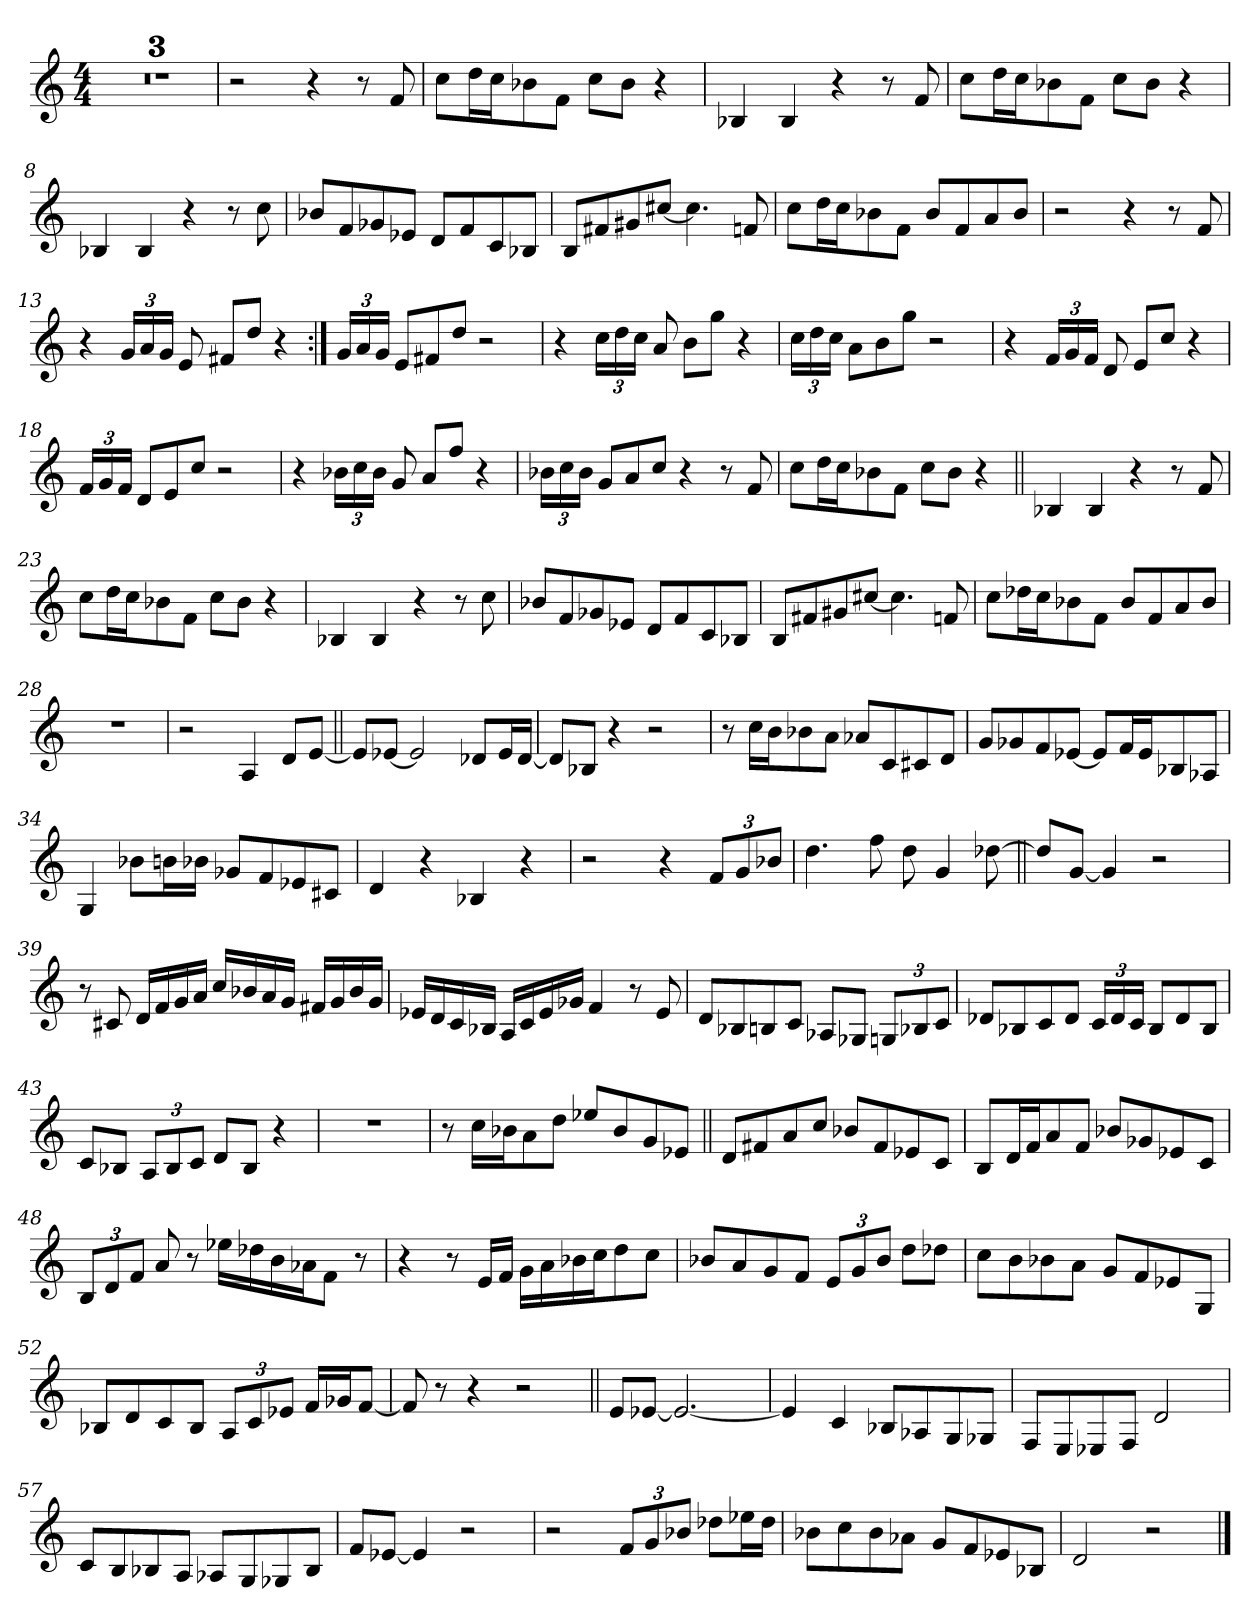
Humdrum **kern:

**kern
*part1
*staff1
*clefG2
*k[]
*M4/4
=1
1r
=2
1r
=3
1r
=4
2r
4r
8r
8f/
=5
8cc\L
16dd\L
16cc\J
8b-X\
8f\J
8cc\L
8b-\J
4r
=6
4B-X/
4B-/
4r
8r
8f/
=7
8cc\L
16dd\L
16cc\J
8b-X\
8f\J
8cc\L
8b-\J
4r
=8
4B-X/
4B-/
4r
8r
8cc\
=9
8b-X/L
8f/
8g-X/
8e-X/J
8d/L
8f/
8c/
8B-X/J
=10
8B/L
8f#X/
8g#X/
[8cc#X/J
4.cc#\]
8fn/
=11
8cc\L
16dd\L
16cc\J
8b-X\
8f\J
8b-/L
8f/
8a/
8b-/J
=12
2r
4r
8r
8f/
=13
4r
24g/LL
24a/
24g/JJ
8e/
8f#X/L
8dd/J
4r
=14:|!
24g/LL
24a/
24g/JJ
8e/L
8f#X/
8dd/J
2r
=15
4r
24cc\LL
24dd\
24cc\JJ
8a/
8b\L
8gg\J
4r
=16
24cc\LL
24dd\
24cc\JJ
8a\L
8b\
8gg\J
2r
=17
4r
24f/LL
24g/
24f/JJ
8d/
8e/L
8cc/J
4r
=18
24f/LL
24g/
24f/JJ
8d/L
8e/
8cc/J
2r
=19
4r
24b-X\LL
24cc\
24b-\JJ
8g/
8a/L
8ff/J
4r
=20
24b-X\LL
24cc\
24b-\JJ
8g/L
8a/
8cc/J
4r
8r
8f/
=21
8cc\L
16dd\L
16cc\J
8b-X\
8f\J
8cc\L
8b-\J
4r
=22||
4B-X/
4B-/
4r
8r
8f/
=23
8cc\L
16dd\L
16cc\J
8b-X\
8f\J
8cc\L
8b-\J
4r
=24
4B-X/
4B-/
4r
8r
8cc\
=25
8b-X/L
8f/
8g-X/
8e-X/J
8d/L
8f/
8c/
8B-X/J
=26
8B/L
8f#X/
8g#X/
[8cc#X/J
4.cc#\]
8fn/
=27
8cc\L
16dd-X\L
16cc\J
8b-X\
8f\J
8b-/L
8f/
8a/
8b-/J
=28
1r
=29
2r
4A/
8d/L
[8e/J
=30||
8e/L]
[8e-X/J
2e-/]
8d-X/L
16e-/L
[16d-/JJ
=31
8d-/L]
8B-X/J
4r
2r
=32
8r
16cc\LL
16b\J
8b-X\
8a\J
8a-X/L
8c/
8c#X/
8d/J
=33
8g/L
8g-X/
8f/
[8e-X/J
8e-/L]
16f/L
16e-/J
8B-X/
8A-X/J
=34
4G/
8b-X\L
16bn\L
16b-X\JJ
8g-X/L
8f/
8e-X/
8c#X/J
=35
4d/
4r
4B-X/
4r
=36
2r
4r
12f/L
12g/
12b-X/J
=37
4.dd\
8ff\
8dd\
4g/
[8dd-X\
=38||
8dd-/L]
[8g/J
4g/]
2r
=39
8r
8c#X/
16d/LL
16f/
16g/
16a/JJ
16cc/LL
16b-X/
16a/
16g/JJ
16f#X/LL
16g/
16b-/
16g/JJ
=40
16e-X/LL
16d/
16c/
16B-X/JJ
16A/LL
16c/
16e-/
16g-X/JJ
4f/
8r
8e-/
=41
8d/L
8B-X/
8Bn/
8c/J
8A-X/L
8G-X/J
12Gn/L
12B-X/
12c/J
=42
8d-X/L
8B-X/
8c/
8d-/J
24c/LL
24d-/
24c/JJ
8B-/L
8d-/
8B-/J
=43
8c/L
8B-X/J
12A/L
12B-/
12c/J
8d/L
8B-/J
4r
=44
1r
=45
8r
16cc\LL
16b-X\J
8a\
8dd\J
8ee-X/L
8b-/
8g/
8e-X/J
=46||
8d/L
8f#X/
8a/
8cc/J
8b-X/L
8f#/
8e-X/
8c/J
=47
8B/L
16d/L
16f/J
8a/
8f/J
8b-X/L
8g-X/
8e-X/
8c/J
=48
12B/L
12d/
12f/J
8a/
8r
16ee-X\LL
16dd-X\
16b\
16a-X\J
8f\J
8r
=49
4r
8r
16e/LL
16f/JJ
16g\LL
16a\
16b-X\
16cc\J
8dd\
8cc\J
=50
8b-X/L
8a/
8g/
8f/J
12e/L
12g/
12b-/J
8dd\L
8dd-X\J
=51
8cc\L
8b\
8b-X\
8a\J
8g/L
8f/
8e-X/
8G/J
=52
8B-X/L
8d/
8c/
8B-/J
12A/L
12c/
12e-X/J
16f/LL
16g-X/J
[8f/J
=53
8f/]
8r
4r
2r
=54||
8e/L
[8e-X/J
2.e-/_
=55
4e-/]
4c/
8B-X/L
8A-X/
8G/
8G-X/J
=56
8F/L
8E/
8E-X/
8F/J
2d/
=57
8c/L
8B/
8B-X/
8A/J
8A-X/L
8G/
8G-X/
8B-/J
=58
8f/L
[8e-X/J
4e-/]
2r
=59
2r
12f/L
12g/
12b-X/J
8dd-X\L
16ee-X\L
16dd-\JJ
=60
8b-X\L
8cc\
8b-\
8a-X\J
8g/L
8f/
8e-X/
8B-X/J
=61
2d/
2r
==
*-
